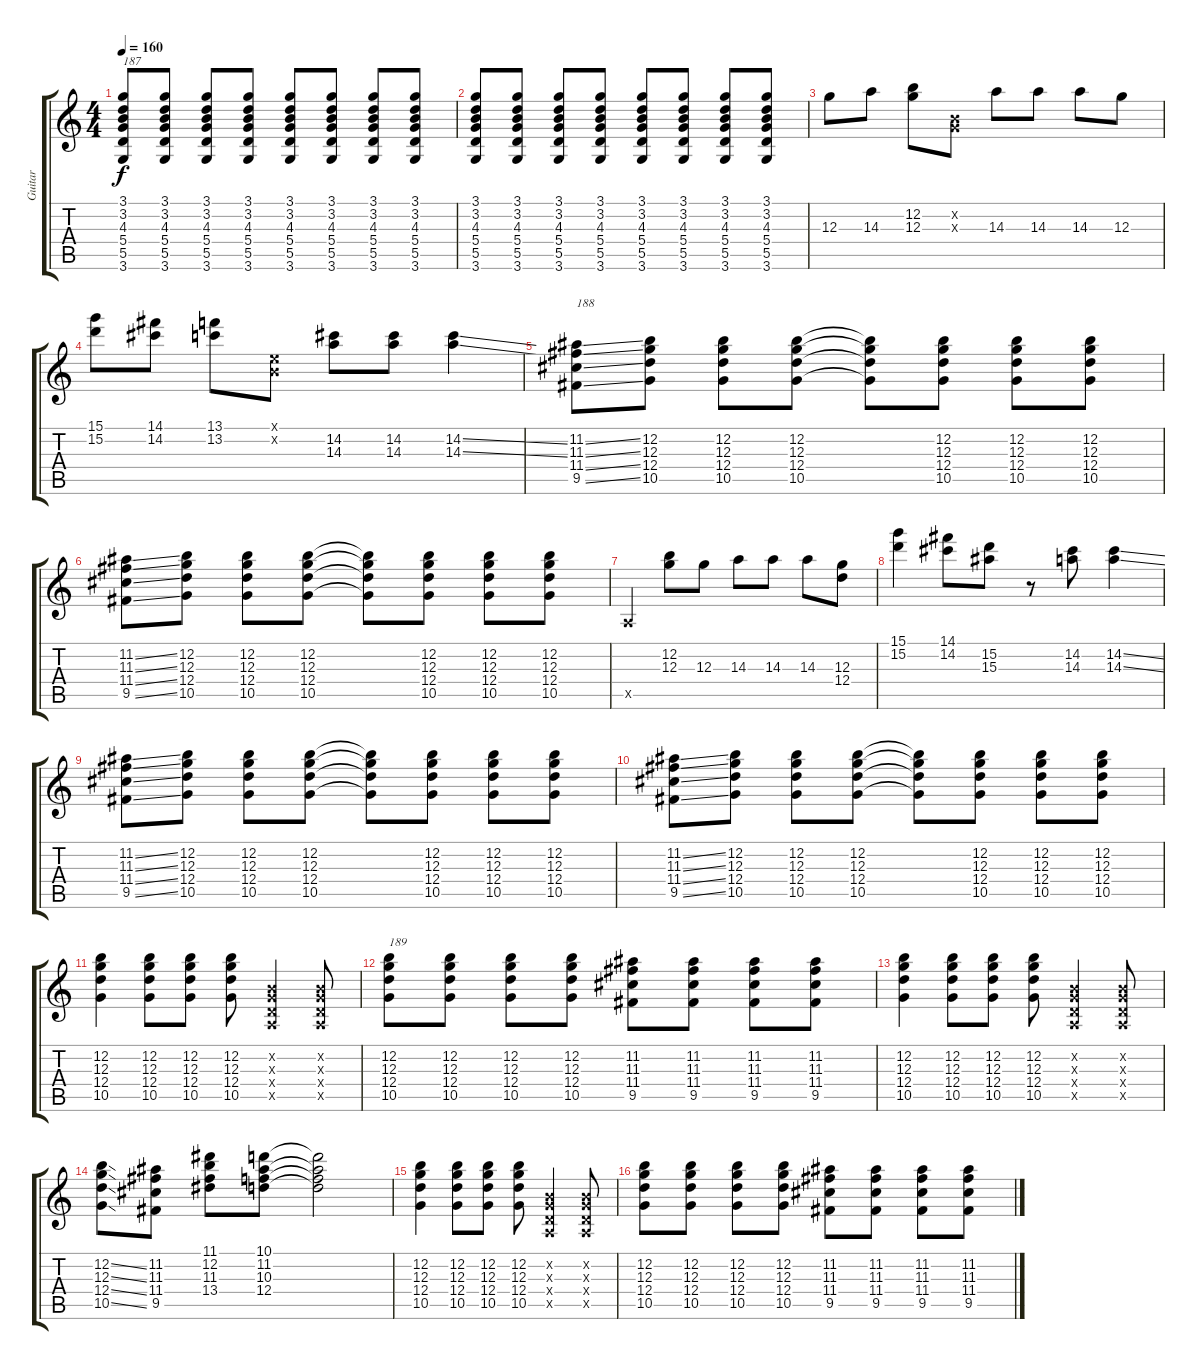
\track ("Guitar" "Guitar") {instrument overdrivenguitar}
\staff {score tabs}
\tuning (E4 B3 G3 D3 A2 E2) {hide}
\ts (4 4)
\tempo 160
\clef g2
\ks c
(3.1 3.2 4.3 5.4 5.5 3.6).8{txt "187" dy f instrument overdrivenguitar} (3.1 3.2 4.3 5.4 5.5 3.6).8 (3.1 3.2 4.3 5.4 5.5 3.6).8 (3.1 3.2 4.3 5.4 5.5 3.6).8 (3.1 3.2 4.3 5.4 5.5 3.6).8 (3.1 3.2 4.3 5.4 5.5 3.6).8 (3.1 3.2 4.3 5.4 5.5 3.6).8 (3.1 3.2 4.3 5.4 5.5 3.6).8 |
(3.1 3.2 4.3 5.4 5.5 3.6).8 (3.1 3.2 4.3 5.4 5.5 3.6).8 (3.1 3.2 4.3 5.4 5.5 3.6).8 (3.1 3.2 4.3 5.4 5.5 3.6).8 (3.1 3.2 4.3 5.4 5.5 3.6).8 (3.1 3.2 4.3 5.4 5.5 3.6).8 (3.1 3.2 4.3 5.4 5.5 3.6).8 (3.1 3.2 4.3 5.4 5.5 3.6).8 |
12.3.8 14.3.8 (12.2 12.3).8 (0.2{x} 0.3{x}).8 14.3.8 14.3.8 14.3.8 12.3.8 |
(15.1 15.2).8 (14.1 14.2).8 (13.1 13.2).8 (0.1{x} 0.2{x}).8 (14.2 14.3).8 (14.2 14.3).8 (14.2{ss} 14.3{ss}).4 |
(11.2{ss} 11.3{ss} 11.4{ss} 9.5{ss}).8{txt "188"} (12.2 12.3 12.4 10.5).8 (12.2 12.3 12.4 10.5).8 (12.2 12.3 12.4 10.5).8 (12.2{t} 12.3{t} 12.4{t} 10.5{t}).8 (12.2 12.3 12.4 10.5).8 (12.2 12.3 12.4 10.5).8 (12.2 12.3 12.4 10.5).8 |
(11.2{ss} 11.3{ss} 11.4{ss} 9.5{ss}).8 (12.2 12.3 12.4 10.5).8 (12.2 12.3 12.4 10.5).8 (12.2 12.3 12.4 10.5).8 (12.2{t} 12.3{t} 12.4{t} 10.5{t}).8 (12.2 12.3 12.4 10.5).8 (12.2 12.3 12.4 10.5).8 (12.2 12.3 12.4 10.5).8 |
0.5{x}.4 (12.2 12.3).8 12.3.8 14.3.8 14.3.8 14.3.8 (12.3 12.4).8 |
(15.1 15.2).4 (14.1 14.2).8 (15.2 15.3).8 r.8 (14.2 14.3).8 (14.2{ss} 14.3{ss}).4 |
(11.2{ss} 11.3{ss} 11.4{ss} 9.5{ss}).8 (12.2 12.3 12.4 10.5).8 (12.2 12.3 12.4 10.5).8 (12.2 12.3 12.4 10.5).8 (12.2{t} 12.3{t} 12.4{t} 10.5{t}).8 (12.2 12.3 12.4 10.5).8 (12.2 12.3 12.4 10.5).8 (12.2 12.3 12.4 10.5).8 |
(11.2{ss} 11.3{ss} 11.4{ss} 9.5{ss}).8 (12.2 12.3 12.4 10.5).8 (12.2 12.3 12.4 10.5).8 (12.2 12.3 12.4 10.5).8 (12.2{t} 12.3{t} 12.4{t} 10.5{t}).8 (12.2 12.3 12.4 10.5).8 (12.2 12.3 12.4 10.5).8 (12.2 12.3 12.4 10.5).8 |
(12.2 12.3 12.4 10.5).4 (12.2 12.3 12.4 10.5).8 (12.2 12.3 12.4 10.5).8 (12.2 12.3 12.4 10.5).8 (0.2{x} 0.3{x} 0.4{x} 0.5{x}).4 (0.2{x} 0.3{x} 0.4{x} 0.5{x}).8 |
(12.2 12.3 12.4 10.5).8{txt "189"} (12.2 12.3 12.4 10.5).8 (12.2 12.3 12.4 10.5).8 (12.2 12.3 12.4 10.5).8 (11.2 11.3 11.4 9.5).8 (11.2 11.3 11.4 9.5).8 (11.2 11.3 11.4 9.5).8 (11.2 11.3 11.4 9.5).8 |
(12.2 12.3 12.4 10.5).4 (12.2 12.3 12.4 10.5).8 (12.2 12.3 12.4 10.5).8 (12.2 12.3 12.4 10.5).8 (0.2{x} 0.3{x} 0.4{x} 0.5{x}).4 (0.2{x} 0.3{x} 0.4{x} 0.5{x}).8 |
(12.2{ss} 12.3{ss} 12.4{ss} 10.5{ss}).8 (11.2 11.3 11.4 9.5).8 (11.1 12.2 11.3 13.4).8 (10.1 11.2 10.3 12.4).8 (10.1{t} 11.2{t} 10.3{t} 12.4{t}).2 |
(12.2 12.3 12.4 10.5).4 (12.2 12.3 12.4 10.5).8 (12.2 12.3 12.4 10.5).8 (12.2 12.3 12.4 10.5).8 (0.2{x} 0.3{x} 0.4{x} 0.5{x}).4 (0.2{x} 0.3{x} 0.4{x} 0.5{x}).8 |
(12.2 12.3 12.4 10.5).8 (12.2 12.3 12.4 10.5).8 (12.2 12.3 12.4 10.5).8 (12.2 12.3 12.4 10.5).8 (11.2 11.3 11.4 9.5).8 (11.2 11.3 11.4 9.5).8 (11.2 11.3 11.4 9.5).8 (11.2 11.3 11.4 9.5).8
